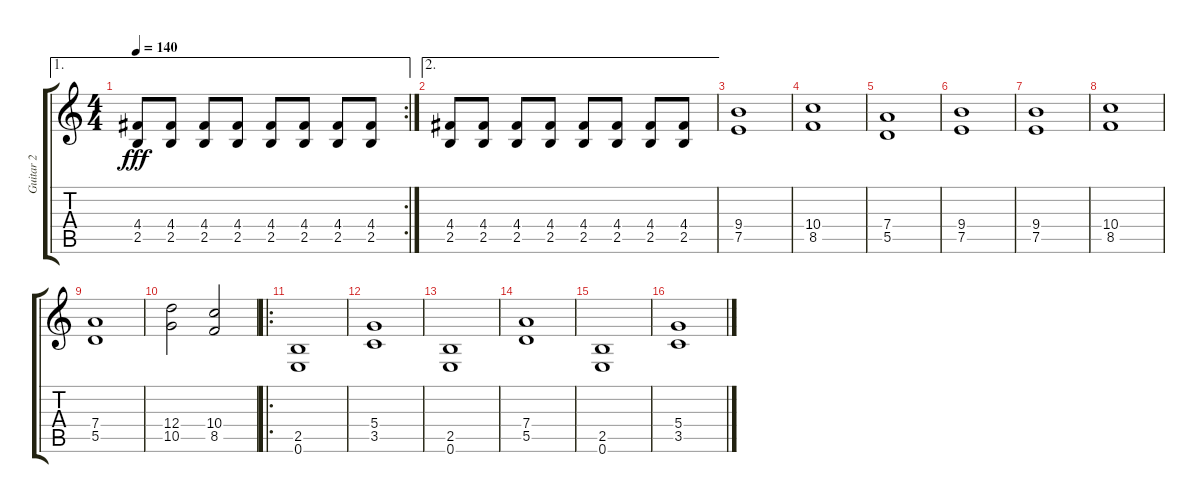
\track ("Guitar 2" "Guitar 2") {instrument distortionguitar}
\staff {score tabs}
\tuning (E4 B3 G3 D3 A2 E2) {hide}
\ae 1
\rc 2
\ts (4 4)
\tempo 140
\clef g2
\ks c
(4.4 2.5).8{dy fff} (4.4 2.5).8 (4.4 2.5).8 (4.4 2.5).8 (4.4 2.5).8 (4.4 2.5).8 (4.4 2.5).8 (4.4 2.5).8 |
\ae 2
(4.4 2.5).8 (4.4 2.5).8 (4.4 2.5).8 (4.4 2.5).8 (4.4 2.5).8 (4.4 2.5).8 (4.4 2.5).8 (4.4 2.5).8 |
(9.4 7.5).1 |
(10.4 8.5).1 |
(7.4 5.5).1 |
(9.4 7.5).1 |
(9.4 7.5).1 |
(10.4 8.5).1 |
(7.4 5.5).1 |
(12.4 10.5).2 (10.4 8.5).2 |
\ro
(2.5 0.6).1 |
(5.4 3.5).1 |
(2.5 0.6).1 |
(7.4 5.5).1 |
(2.5 0.6).1 |
(5.4 3.5).1
